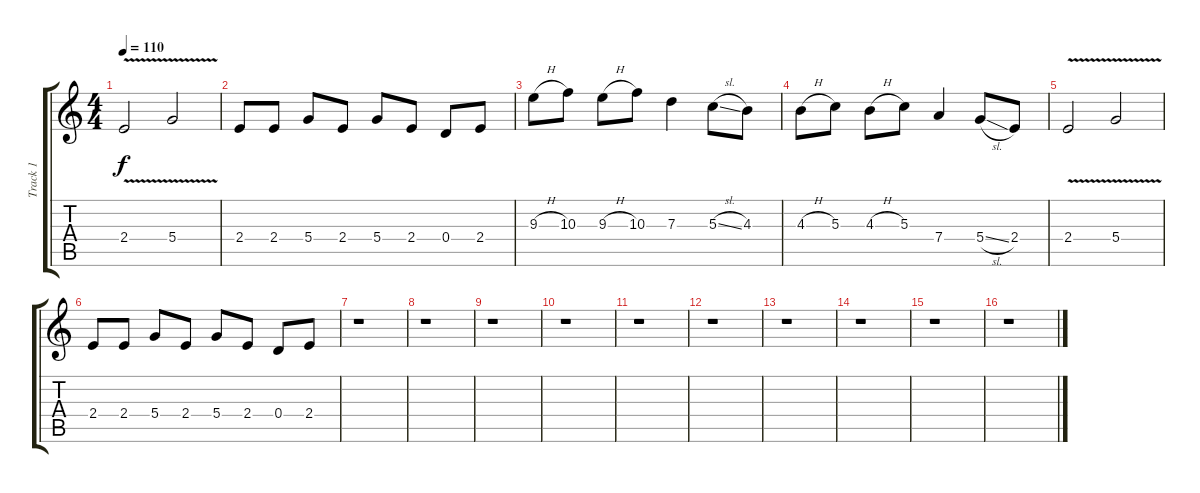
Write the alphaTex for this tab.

\track ("Track 1" "Track 1") {instrument electricguitarclean}
\staff {score tabs}
\tuning (E4 B3 G3 D3 A2 E2) {hide}
\ts (4 4)
\tempo 110
\clef g2
\ks c
2.4{v}.2{dy f} 5.4{v}.2 |
2.4.8 2.4.8 5.4.8 2.4.8 5.4.8 2.4.8 0.4.8 2.4.8 |
9.3{h}.8 10.3.8 9.3{h}.8 10.3.8 7.3.4 5.3{sl}.8 4.3.8 |
4.3{h}.8 5.3.8 4.3{h}.8 5.3.8 7.4.4 5.4{sl}.8 2.4.8 |
2.4{v}.2 5.4{v}.2 |
2.4.8 2.4.8 5.4.8 2.4.8 5.4.8 2.4.8 0.4.8 2.4.8 |
r.1 |
r.1 |
r.1 |
r.1 |
r.1 |
r.1 |
r.1 |
r.1 |
r.1 |
r.1
